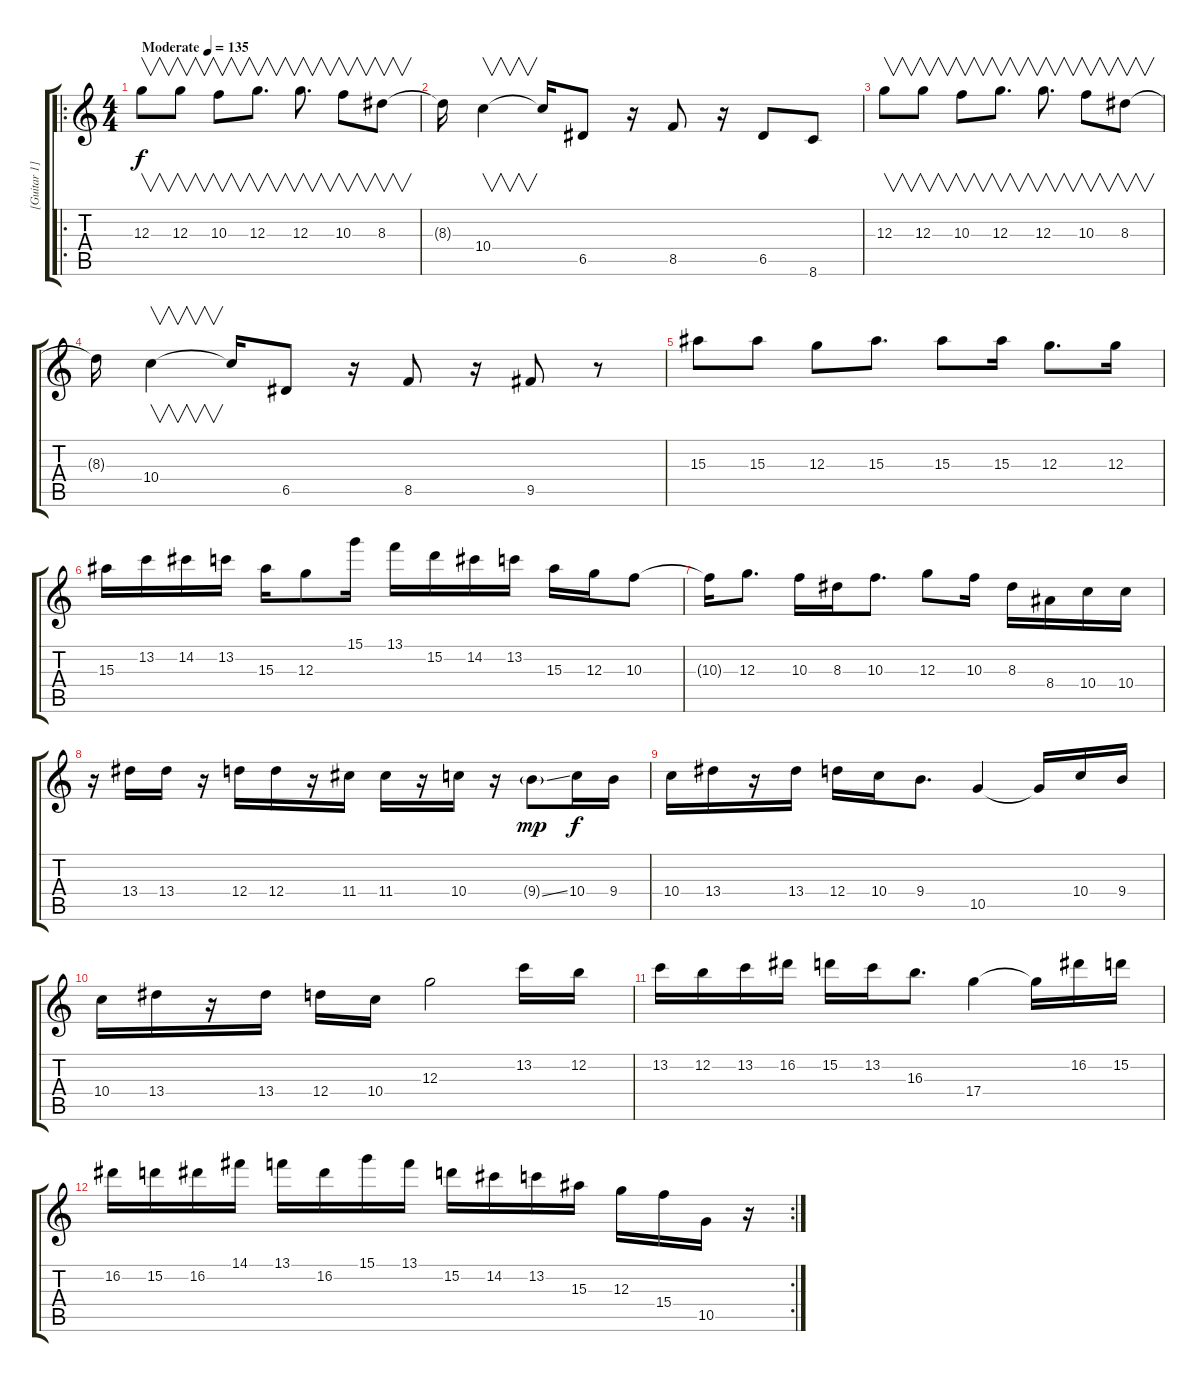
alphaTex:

\track ("[Guitar 1]" "[Guitar 1]") {instrument distortionguitar}
\staff {score tabs}
\tuning (E4 B3 G3 D3 A2 E2) {hide}
\ro
\ts (4 4)
\tempo (135 "Moderate")
\clef g2
\ks c
12.3.8{v dy f instrument distortionguitar} 12.3.8{v} 10.3.8{v} 12.3.8{v d} 12.3.8{v d} 10.3.8{v} 8.3.8{v} |
8.3{t}.16 10.4.4{v} 10.4{t}.16 6.5.8 r.16 8.5.8 r.16 6.5.8 8.6.8 |
12.3.8{v} 12.3.8{v} 10.3.8{v} 12.3.8{v d} 12.3.8{v d} 10.3.8{v} 8.3.8{v} |
8.3{t}.16 10.4.4{v} 10.4{t}.16 6.5.8 r.16 8.5.8 r.16 9.5.8 r.8 |
15.3.8 15.3.8 12.3.8 15.3.8{d} 15.3.8 15.3.16 12.3.8{d} 12.3.16 |
15.3.16 13.2.16 14.2.16 13.2.16 15.3.16 12.3.8 15.1.16 13.1.16 15.2.16 14.2.16 13.2.16 15.3.16 12.3.16 10.3.8 |
10.3{t}.16 12.3.8{d} 10.3.16 8.3.16 10.3.8{d} 12.3.8 10.3.16 8.3.16 8.4.16 10.4.16 10.4.16 |
r.16 13.4.16 13.4.16 r.16 12.4.16 12.4.16 r.16 11.4.16 11.4.16 r.16 10.4.16 r.16 9.4{ss g}.8{dy mp} 10.4.16{dy f} 9.4.16 |
10.4.16 13.4.16 r.16 13.4.16 12.4.16 10.4.16 9.4.8{d} 10.5.4 10.5{t}.16 10.4.16 9.4.16 |
10.4.16 13.4.16 r.16 13.4.16 12.4.16 10.4.16 12.3.2 13.2.16 12.2.16 |
13.2.16 12.2.16 13.2.16 16.2.16 15.2.16 13.2.16 16.3.8{d} 17.4.4 17.4{t}.16 16.2.16 15.2.16 |
\rc 2
16.2.16 15.2.16 16.2.16 14.1.16 13.1.16 16.2.16 15.1.16 13.1.16 15.2.16 14.2.16 13.2.16 15.3.16 12.3.16 15.4.16 10.5.16 r.16
